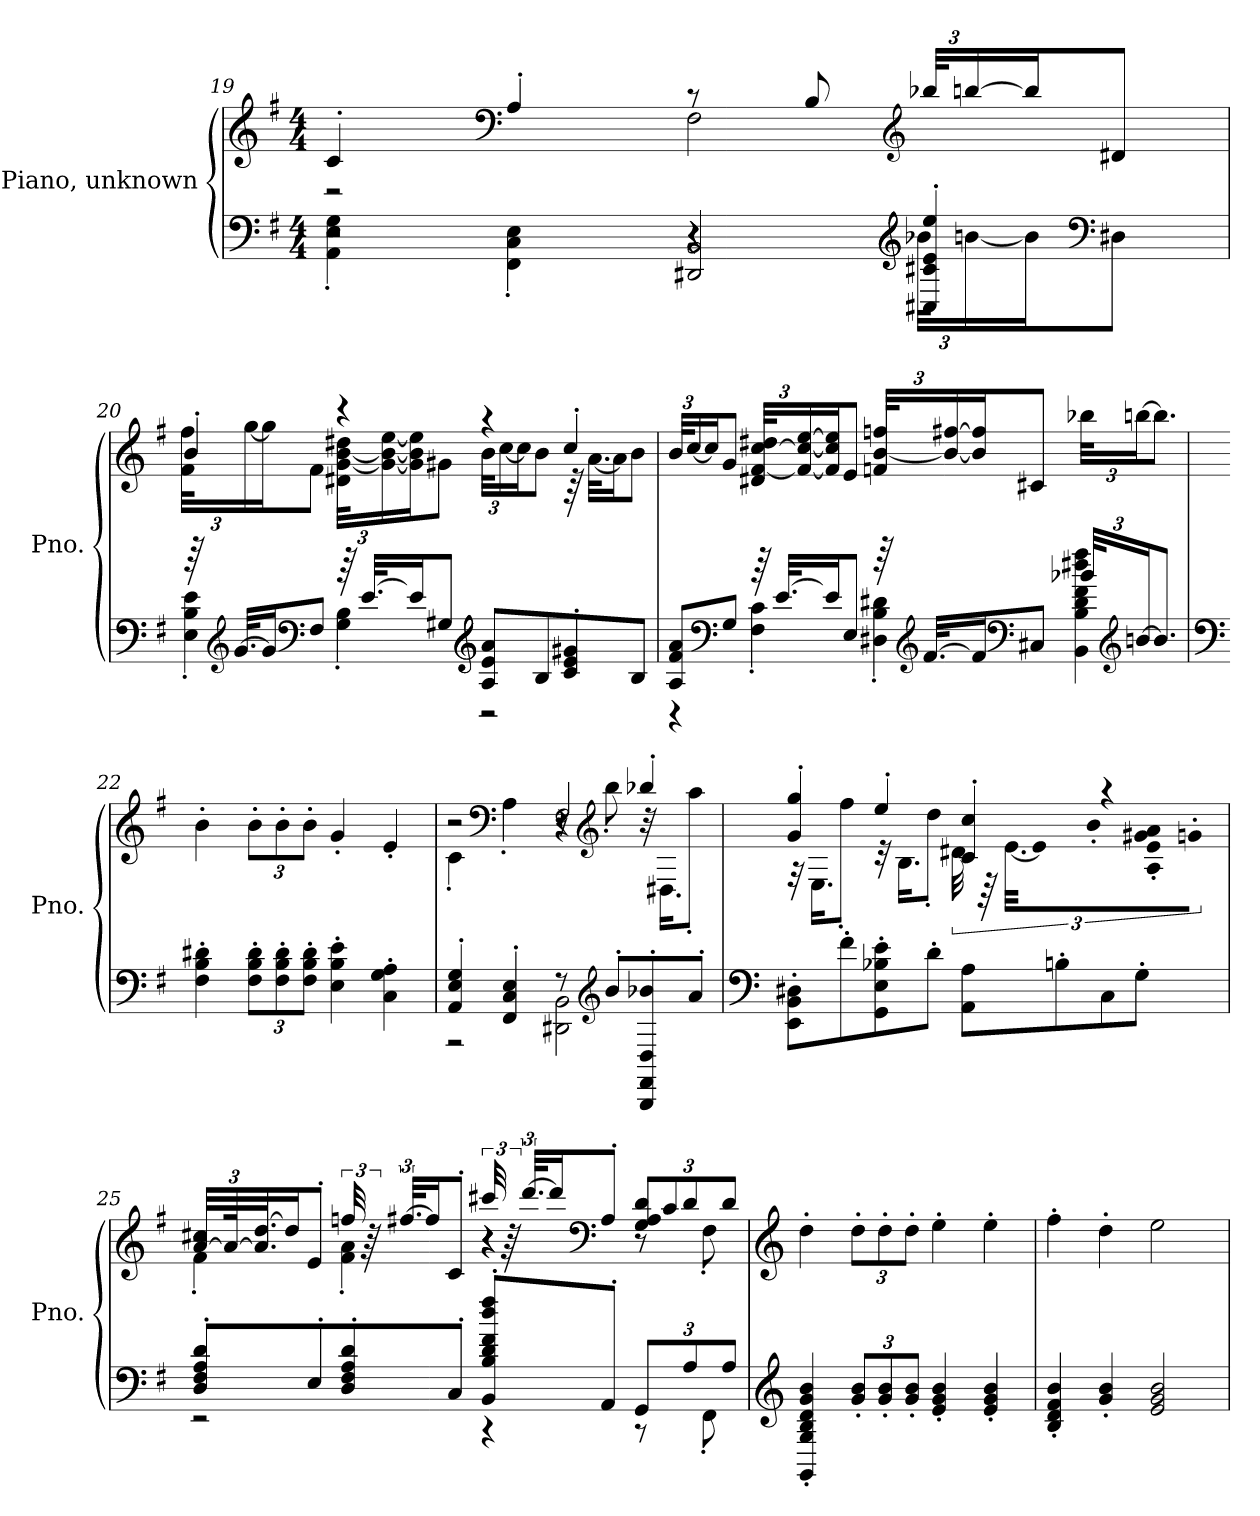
**kern	**kern
*part1	*part1
*staff2	*staff1
*I"Piano, unknown	*
*I'Pno.	*
!!LO:LB:g=z
*clefF4	*clefG2
*k[f#]	*k[f#]
*M4/4	*M4/4
=19	=19
*^	*^
*	*^	*	*
2r	4AA\' 4E\' 4G\'	2r	4c'/	2r
*	*	*	*clefF4	*
.	4FF#\' 4C\' 4E\'	.	4A'/	.
4r	4r	2DD#X/ 2BB/	8r	2F#\
.	.	.	8B/	.
*clefG2	*	*	*clefG2	*
*	*Xbrackettup	*	*Xbrackettup	*
4C#X/' 4c#X/' 4e/' 4ee/'	48b-X\KLL	.	48bb-X/KLL	.
.	[24bn\	.	[24bbn/	.
.	16b\J]	.	16bb/J]	.
*clefF4	*	*	*	*
.	8D#X\J	.	8d#X/J	.
*	*v	*v	*	*
!!LO:LB:g=z	!!
=20	=20	=20	=20
64r	4E\' 4B\' 4e\'	4b'/	48f#\ 48ff#\KLL
*clefG2	*	*	*
[32.g/KLL	.	.	.
.	.	.	[24gg\
16g/J]	.	.	16gg\J]
*clefF4	*	*	*
8F#/J	.	.	8f#\J
64r	4G\' 4B\'	4r	48d#X\ [48g\ [48b\ 48dd#X\KLL
[32.e/KLL	.	.	.
.	.	.	24g\_ 24b\_ [24ee\
16e/J]	.	.	16g\] 16b\] 16ee\]J
8G#X/J	.	.	8g#X\J
*clefG2	*	*	*
8A/ 8e/ 8a/L	2r	4r	48b\KLL
.	.	.	[24cc\
.	.	.	16cc\J]
8B/	.	.	8b\J
8c/' 8e/' 8g#X/'	.	4cc'/	64r
.	.	.	[32.a\KLL
.	.	.	16a\J]
8B/J	.	.	8b\J
*	*	*v	*v
!!LO:LB:g=z
=21	=21	=21
8A/ 8f#/ 8a/L	4r	48b/KLL
.	.	[24cc/
.	.	16cc/J]
*clefF4	*	*
8G/J	.	8g/J
64r	4F#\' 4c\'	48d#X/ [48f#/ [48cc/ 48dd#X/KLL
[32.e/KLL	.	.
.	.	24f#/_ 24cc/_ [24ee/
16e/J]	.	16f#/] 16cc/] 16ee/]J
8E/J	.	8e/J
64r	4D#X\' 4B\' 4d#X\'	48fn/ [48b/ 48ffn/KLL
*clefG2	*	*
[32.f#/KLL	.	.
.	.	24b/_ [24ff#X/
16f#/J]	.	16b/] 16ff#/]J
*clefF4	*	*
8C#X/J	.	8c#X/J
48b-X/KLL	4BB\ 4B\ 4d#\ 4f#\ 4dd#X\ 4ff#\	48bb-X\KLL
*clefG2	*	*
[24bn/J	.	[24bbn\J
8.b/J]	.	8.bb\J]
*v	*v	*
=22	=22
*clefF4	*
4F#\' 4B\' 4d#X\'	4b'\
12F#\' 12B\' 12d#\'L	12b'\L
12F#\' 12B\' 12d#\'	12b'\
12F#\' 12B\' 12d#\'J	12b'\J
4E\' 4B\' 4e\'	4g'/
4C\' 4G\' 4A\'	4e'/
!!LO:LB:g=z
=23	=23
*^	*^
*	*	*	*^
4AA/' 4E/' 4G/'	2r	2r	4c'\	2r
*	*	*clefF4	*	*
4FF#/' 4C/' 4E/'	.	.	4A'\	.
8r	2DD#X\ 2BB\	4r	8r	2F#/
*clefG2	*	*clefG2	*	*
8b'/L	.	.	8bb'\	.
8BBB/' 8FF#/' 8D/' 8b-X/'	.	4bb-X'/	32r	.
.	.	.	16.D#X\KL	.
8a'/J	.	.	8aa'\J	.
*v	*v	*	*	*
*	*v	*v	*v
=24	=24
*clefF4	*
*	*^
8EE\' 8BB\' 8D#X\'L	4g/' 4gg/'	32r
.	.	16.E\KL
8f#'\	.	8ff#'\J
8GG\' 8E\' 8B-X\' 8e\'	4ee'/	32r
.	.	16.B\KL
8d'\J	.	8dd'\J
*	*	*brackettup
8AA\ 8A\L	4c/' 4cc/'	48d#X\
.	.	96r
.	.	[48.e\KLL
.	.	16e\J]
8Bn'\	.	8b'\
8C\	4r	8A\' 8e\' 8g#X\' 8a\'
8G'\J	.	8gn'\J
*	*v	*v
!!LO:PB:g=z
=25	=25
*^	*
*	*	*Xbrackettup
*	*	*^
*	*	*	*^
8D/' 8F#/' 8A/' 8d/'L	2r	[48a/ 48cc#X/LLL	4f#'\	2r
.	.	96a/K_	.	.
.	.	48.a/] [48.dd/J	.	.
.	.	16dd/J]	.	.
8E'/	.	8e'/J	.	.
*	*	*brackettup	*	*
8D/' 8F#/' 8A/' 8d/'	.	48ffn/	4f#\' 4a\'	.
.	.	96r	.	.
.	.	[48.ff#X/KLL	.	.
.	.	16ff#/J]	.	.
8C'/J	.	8c'/J	.	.
8BB/' 8B/' 8d/' 8f#/' 8dd/' 8ff#/'L	4r	48ccc#X/	4r	4r
.	.	96r	.	.
.	.	[48.ddd/KLL	.	.
.	.	16ddd/J]	.	.
*	*	*clefF4	*	*
8AA'/J	.	8A'/J	.	.
*	*	*Xbrackettup	*	*
12GG/L	8r	12G/ 12A/ 12d/L	8r	4c/
12A/	.	12d/	.	.
.	8FF#'\	.	8F#'\	.
12A/J	.	12d/J	.	.
*v	*v	*	*	*
*	*v	*v	*v
=26	=26
*clefG2	*clefG2
4GG/' 4G/' 4B/' 4d/' 4g/' 4b/'	4dd'\
12g/' 12b/'L	12dd'\L
12g/' 12b/'	12dd'\
12g/' 12b/'J	12dd'\J
4e/' 4g/' 4b/'	4ee'\
4e/' 4g/' 4b/'	4ee'\
=27	=27
4B/' 4d/' 4f#/' 4b/'	4ff#'\
4g/' 4b/'	4dd'\
2e/ 2g/ 2b/	2ee\
=	=
*-	*-
